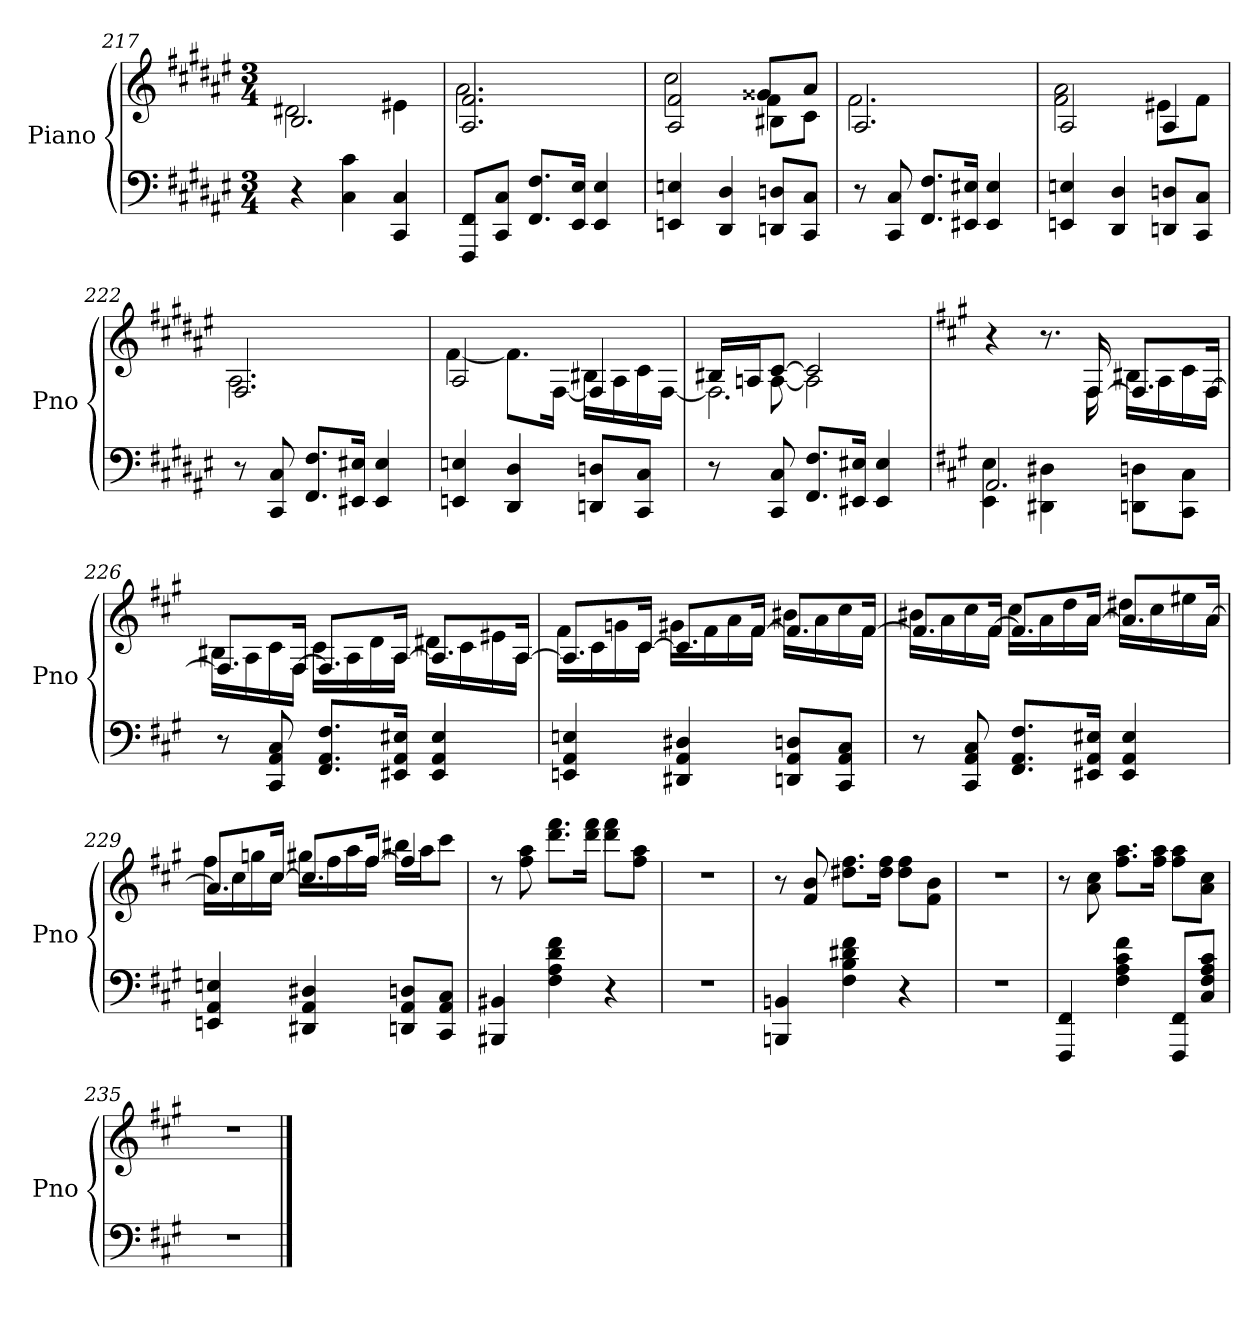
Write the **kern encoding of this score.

**kern	**kern
*part1	*part1
*staff2	*staff1
*I"Piano	*
*I'Pno	*
*clefF4	*clefG2
*k[f#c#g#d#a#e#]	*k[f#c#g#d#a#e#]
*M3/4	*M3/4
=217	=217
*	*^
4r	2.B	2d#X
4C# 4c#	.	.
4CC# 4C#	.	4e#X
=218	=218	=218
8FFF# 8FF#L	2.A# 2.f#	2.a#
8CC# 8C#J	.	.
8.FF# 8.F#L	.	.
16EE# 16E#Jk	.	.
4EE# 4E#	.	.
=219	=219	=219
*	*	*^
4EEn 4En	2A# 2f#	2cc#	2ryy
4DD# 4D#	.	.	.
8DDn 8DnL	8B#X\L	4f#	8g##XL
8CC# 8C#J	8c#J	.	8a#J
*	*	*v	*v
=220	=220	=220
8r	2.A#	2.f#
8CC# 8C#	.	.
8.FF# 8.F#L	.	.
16EE#X 16E#XJk	.	.
4EE# 4E#	.	.
=221	=221	=221
4EEn 4En	2A#	2f# 2a#
4DD# 4D#	.	.
8DDn 8DnL	4A#	8e#XL
8CC# 8C#J	.	8f#J
=222	=222	=222
8r	2.F#	2.A#
8CC# 8C#	.	.
8.FF# 8.F#L	.	.
16EE#X 16E#XJk	.	.
4EE# 4E#	.	.
=223	=223	=223
4EEn 4En	2A#	[4f#
4DD# 4D#	.	8.f#L]
.	.	[16F#Jk
8DDn 8DnL	4F#]	16B#XLL
.	.	16A#
8CC# 8C#J	.	16c#
.	.	[16F#JJ
=224	=224	=224
*	*	*^
8r	2.F#\]	8ryy	16B#XLL
.	.	.	16AnJ
8CC# 8C#	.	[8A	[8c#J
8.FF# 8.F#L	.	2A]	2c#]
16EE#X 16E#XJk	.	.	.
4EE# 4E#	.	.	.
*	*v	*v	*v
=225	=225
*k[f#c#g#]	*k[f#c#g#]
*^	*^
2.AA	4EE 4E	4ryy	4r
.	4DD#X 4D#X	8.ryy	8.r
.	.	[16F#	16F#
.	8DDn 8DnL	8.F#L]	16B#XLL
.	.	.	16A
.	8CC# 8C#J	.	16c#
.	.	[16F#Jk	16F#JJ
*v	*v	*	*
=226	=226	=226
8r	8.F#L]	16B#XLL
.	.	16A
8CC# 8AA 8C#	.	16c#
.	[16F#Jk	16F#JJ
8.FF# 8.AA 8.F#L	8.F#L]	16c#LL
.	.	16A
.	.	16d
16EE#X 16AA 16E#XJk	[16AJk	16AJJ
4EE# 4AA 4E#	8.AL]	16d#XLL
.	.	16c#
.	.	16e#X
.	[16AJk	16AJJ
=227	=227	=227
4EEn 4AA 4En	8.AL]	16f#LL
.	.	16c#
.	.	16gn
.	[16c#Jk	16c#JJ
4DD#X 4AA 4D#X	8.c#L]	16g#XLL
.	.	16f#
.	.	16a
.	[16f#Jk	16f#JJ
8DDn 8AA 8DnL	8.f#L]	16b#XLL
.	.	16a
8CC# 8AA 8C#J	.	16cc#
.	[16f#Jk	16f#JJ
=228	=228	=228
8r	8.f#L]	16b#XLL
.	.	16a
8CC# 8AA 8C#	.	16cc#
.	[16f#Jk	16f#JJ
8.FF# 8.AA 8.F#L	8.f#L]	16cc#LL
.	.	16a
.	.	16dd
16EE#X 16AA 16E#XJk	[16aJk	16aJJ
4EE# 4AA 4E#	8.aL]	16dd#XLL
.	.	16cc#
.	.	16ee#X
.	[16aJk	16aJJ
=229	=229	=229
4EEn 4AA 4En	8.aL]	16ff#LL
.	.	16cc#
.	.	16ggn
.	[16cc#Jk	16cc#JJ
4DD#X 4AA 4D#X	8.cc#L]	16gg#XLL
.	.	16ff#
.	.	16aa
.	[16ff#Jk	16ff#JJ
8DDn 8AA 8DnL	4ff#]	16bb#XLL
.	.	16aaJ
8CC# 8AA 8C#J	.	8ccc#J
*	*v	*v
=230	=230
4BBB#X 4BB#X	8r
.	8ff# 8aa
4F# 4A 4d 4f#	8.ddd 8.fff#L
.	16ddd 16fff#Jk
4r	8ddd 8fff#L
.	8ff# 8aaJ
=231	=231
2.r	2.r
=232	=232
4BBBn 4BBn	8r
.	8f# 8b
4F# 4B 4d#X 4f#	8.dd#X 8.ff#L
.	16dd# 16ff#Jk
4r	8dd# 8ff#L
.	8f# 8bJ
=233	=233
2.r	2.r
=234	=234
4FFF# 4FF#	8r
.	8a 8cc#
4F# 4A 4c# 4f#	8.ff# 8.aaL
.	16ff# 16aaJk
8FFF# 8FF#L	8ff# 8aaL
8C# 8F# 8A 8c#J	8a 8cc#J
=235	=235
2.r	2.r
==	==
*-	*-
